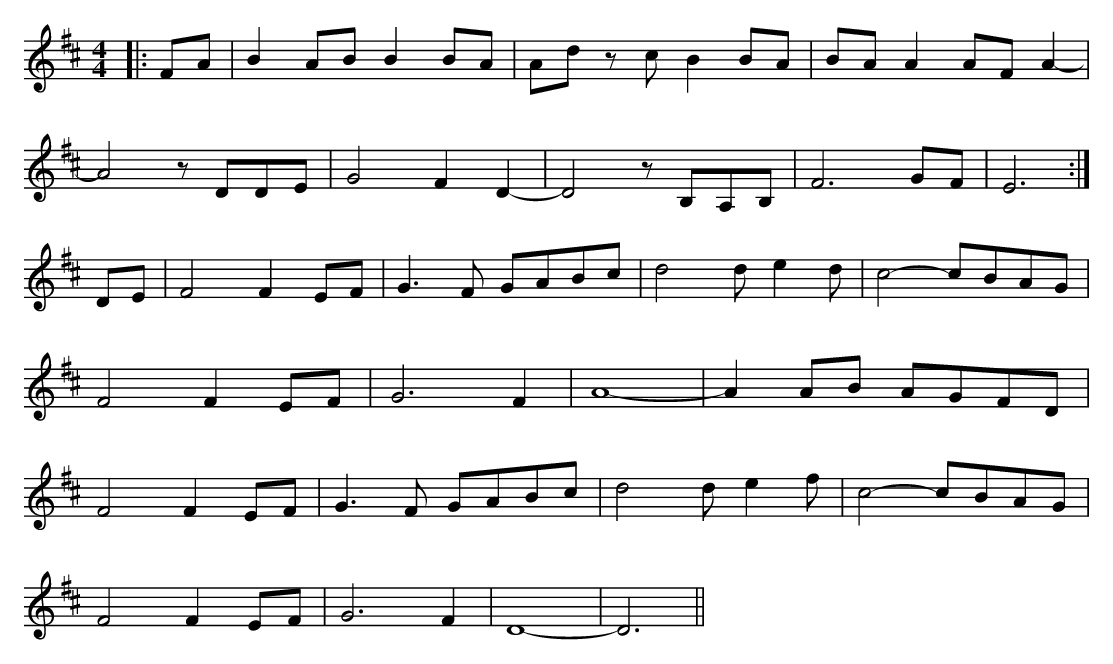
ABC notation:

X:1
M:4/4
K:Bmin
|:FA|B2 AB B2 BA|Ad zc B2 BA|BA A2 AF A2-|
A4 zDDE|G4 F2 D2-|D4 zB,A,B,|F6 GF|E6:|
DE|F4F2 EF|G3 F GABc|d4 d e2d|c4- cBAG|
F4 F2 EF|G6 F2|A8-|A2 AB AGFD|
F4F2 EF|G3 F GABc|d4 d e2f|c4- cBAG|
F4 F2 EF|G6 F2|D8-|D6||
